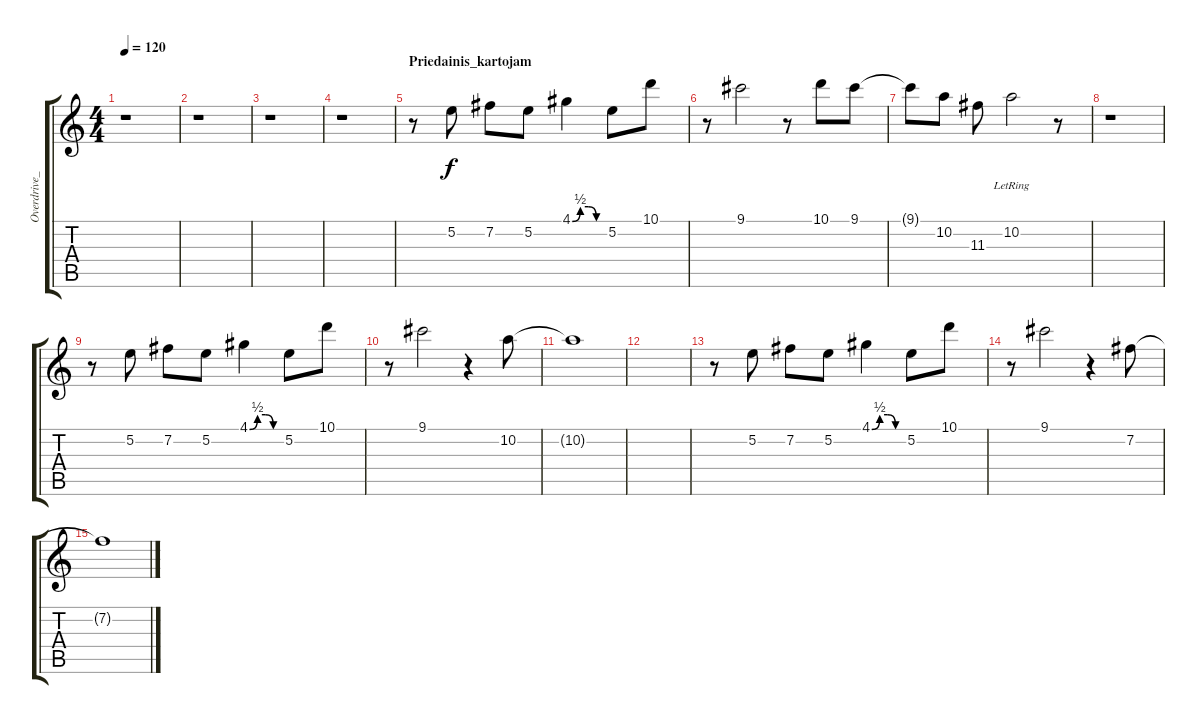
\track ("Overdrive_guitar" "Overdrive_") {instrument overdrivenguitar}
\staff {score tabs}
\tuning (E4 B3 G3 D3 A2 E2) {hide}
\ts (4 4)
\tempo 120
\clef g2
\ks c
r.1{dy f} |
r.1 |
r.1 |
r.1 |
\section ("" "Priedainis_kartojam")
r.8 5.2.8 7.2.8 5.2.8 4.1{be (custom 0 0 15 2 30 2 45 0 60 0)}.4 5.2.8 10.1.8 |
r.8 9.1.2 r.8 10.1.8 9.1.8 |
9.1{t}.8 10.2.8 11.3.8 10.2{lr}.2 r.8 |
r.1 |
r.8 5.2.8 7.2.8 5.2.8 4.1{be (custom 0 0 15 2 30 2 45 0 60 0)}.4 5.2.8 10.1.8 |
r.8 9.1.2 r.4 10.2.8 |
10.2{t}.1 |
|
r.8 5.2.8 7.2.8 5.2.8 4.1{be (custom 0 0 15 2 30 2 45 0 60 0)}.4 5.2.8 10.1.8 |
r.8 9.1.2 r.4 7.2.8 |
7.2{t}.1
